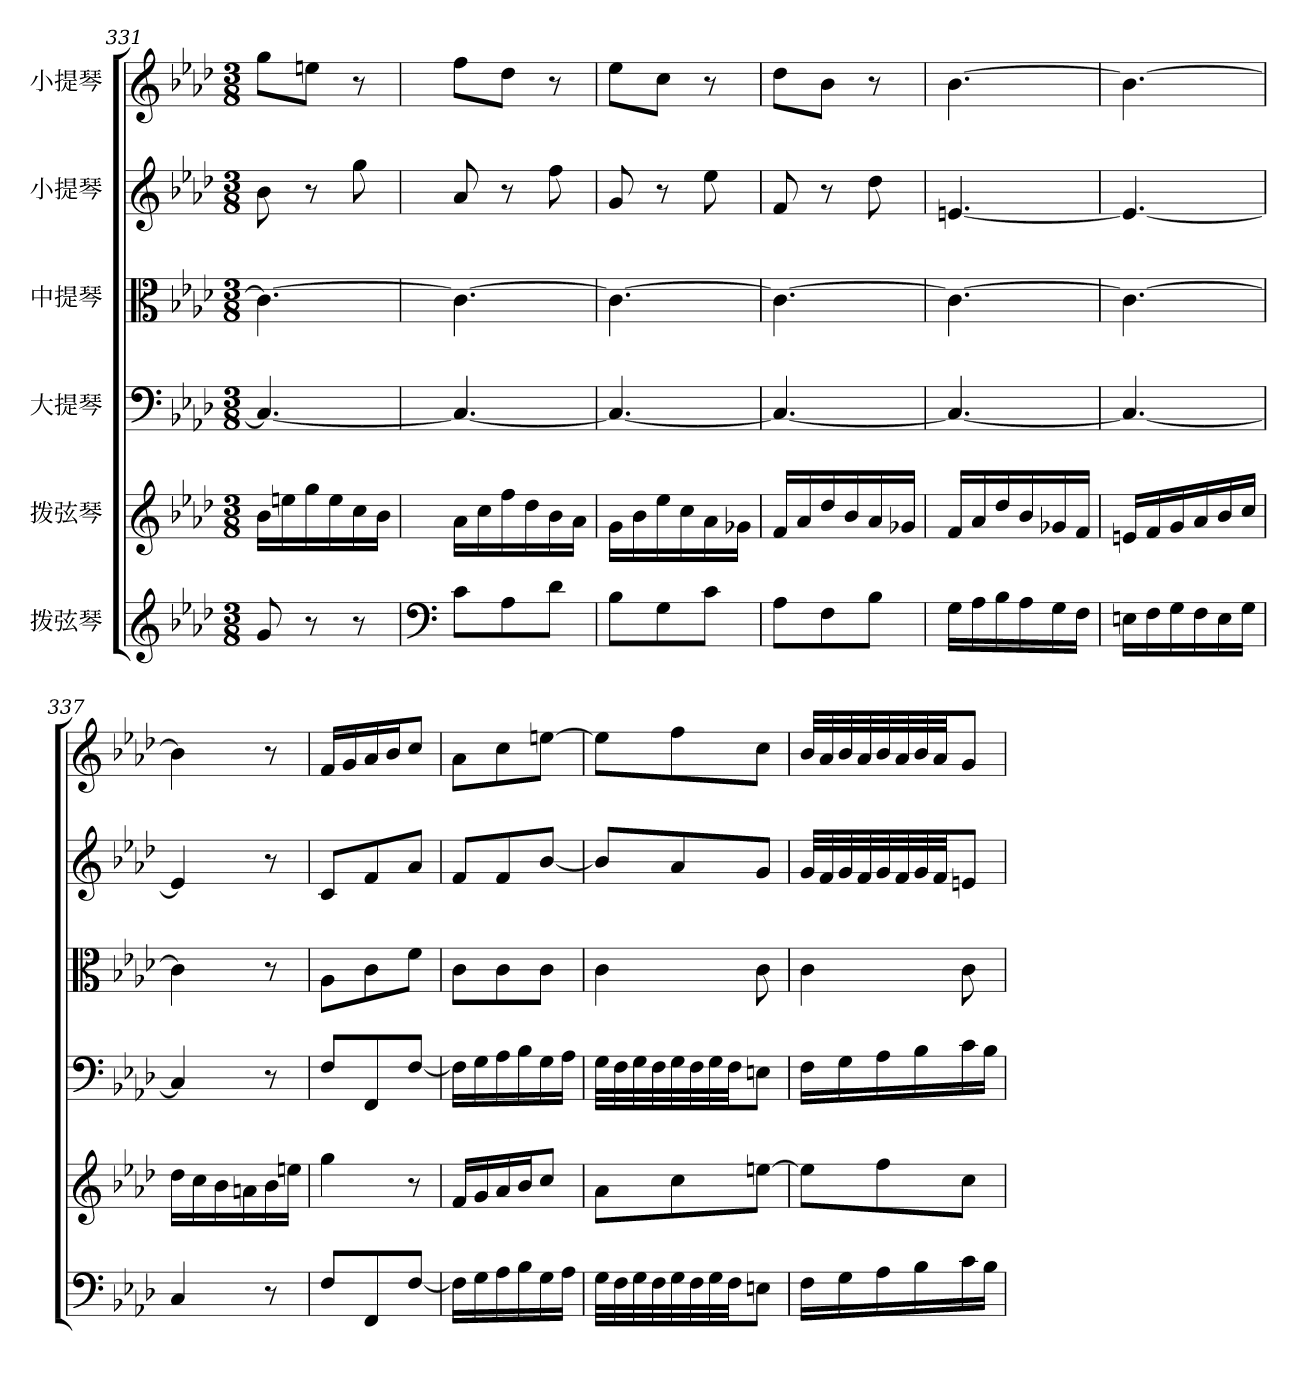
**kern	**kern	**kern	**kern	**kern	**kern
*part6	*part5	*part4	*part3	*part2	*part1
*staff6	*staff5	*staff4	*staff3	*staff2	*staff1
*I"拨弦琴	*I"拨弦琴	*I"大提琴	*I"中提琴	*I"小提琴	*I"小提琴
*clefG2	*clefG2	*clefF4	*clefC3	*clefG2	*clefG2
*k[b-e-a-d-]	*k[b-e-a-d-]	*k[b-e-a-d-]	*k[b-e-a-d-]	*k[b-e-a-d-]	*k[b-e-a-d-]
*M3/8	*M3/8	*M3/8	*M3/8	*M3/8	*M3/8
=331	=331	=331	=331	=331	=331
8g/	16b-\LL	4.C/_	4.c\_	8b-\	8gg\L
.	16een\	.	.	.	.
8r	16gg\	.	.	8r	8een\J
.	16ee\	.	.	.	.
8r	16cc\	.	.	8gg\	8r
.	16b-\JJ	.	.	.	.
!!LO:PB:g=z
=332	=332	=332	=332	=332	=332
*clefF4	*	*	*	*	*
8c\L	16a-\LL	4.C/_	4.c\_	8a-/	8ff\L
.	16cc\	.	.	.	.
8A-\	16ff\	.	.	8r	8dd-\J
.	16dd-\	.	.	.	.
8d-\J	16b-\	.	.	8ff\	8r
.	16a-\JJ	.	.	.	.
=333	=333	=333	=333	=333	=333
8B-\L	16g\LL	4.C/_	4.c\_	8g/	8ee-\L
.	16b-\	.	.	.	.
8G\	16ee-\	.	.	8r	8cc\J
.	16cc\	.	.	.	.
8c\J	16a-\	.	.	8ee-\	8r
.	16g-X\JJ	.	.	.	.
=334	=334	=334	=334	=334	=334
8A-\L	16f/LL	4.C/_	4.c\_	8f/	8dd-\L
.	16a-/	.	.	.	.
8F\	16dd-/	.	.	8r	8b-\J
.	16b-/	.	.	.	.
8B-\J	16a-/	.	.	8dd-\	8r
.	16g-X/JJ	.	.	.	.
=335	=335	=335	=335	=335	=335
16G\LL	16f/LL	4.C/_	4.c\_	[4.en/	[4.b-\
16A-\	16a-/	.	.	.	.
16B-\	16dd-/	.	.	.	.
16A-\	16b-/	.	.	.	.
16G\	16g-X/	.	.	.	.
16F\JJ	16f/JJ	.	.	.	.
=336	=336	=336	=336	=336	=336
16En\LL	16en/LL	4.C/_	4.c\_	4.e/_	4.b-\_
16F\	16f/	.	.	.	.
16G\	16g/	.	.	.	.
16F\	16a-/	.	.	.	.
16E\	16b-/	.	.	.	.
16G\JJ	16cc/JJ	.	.	.	.
!!LO:LB:g=z
=337	=337	=337	=337	=337	=337
4C/	16dd-\LL	4C/]	4c\]	4e/]	4b-\]
.	16cc\	.	.	.	.
.	16b-\	.	.	.	.
.	16an\	.	.	.	.
8r	16b-\	8r	8r	8r	8r
.	16een\JJ	.	.	.	.
=338	=338	=338	=338	=338	=338
8F/L	4gg\	8F/L	8A-\L	8c/L	16f/LL
.	.	.	.	.	16g/
8FF/	.	8FF/	8c\	8f/	16a-/
.	.	.	.	.	16b-/J
[8F/J	8r	[8F/J	8f\J	8a-/J	8cc/J
=339	=339	=339	=339	=339	=339
16F\LL]	16f/LL	16F\LL]	8c\L	8f/L	8a-\L
16G\	16g/	16G\	.	.	.
16A-\	16a-/	16A-\	8c\	8f/	8cc\
16B-\	16b-/J	16B-\	.	.	.
16G\	8cc/J	16G\	8c\J	[8b-/J	[8een\J
16A-\JJ	.	16A-\JJ	.	.	.
=340	=340	=340	=340	=340	=340
32G\LLL	8a-\L	32G\LLL	4c\	8b-/L]	8ee\L]
32F\	.	32F\	.	.	.
32G\	.	32G\	.	.	.
32F\	.	32F\	.	.	.
32G\	8cc\	32G\	.	8a-/	8ff\
32F\	.	32F\	.	.	.
32G\	.	32G\	.	.	.
32F\JJ	.	32F\JJ	.	.	.
8En\J	[8een\J	8En\J	8c\	8g/J	8cc\J
=341	=341	=341	=341	=341	=341
16F\LL	8ee\L]	16F\LL	4c\	32g/LLL	32b-/LLL
.	.	.	.	32f/	32a-/
16G\	.	16G\	.	32g/	32b-/
.	.	.	.	32f/	32a-/
16A-\	8ff\	16A-\	.	32g/	32b-/
.	.	.	.	32f/	32a-/
16B-\	.	16B-\	.	32g/	32b-/
.	.	.	.	32f/JJ	32a-/JJ
16c\	8cc\J	16c\	8c\	8en/J	8g/J
16B-\JJ	.	16B-\JJ	.	.	.
=	=	=	=	=	=
*-	*-	*-	*-	*-	*-
